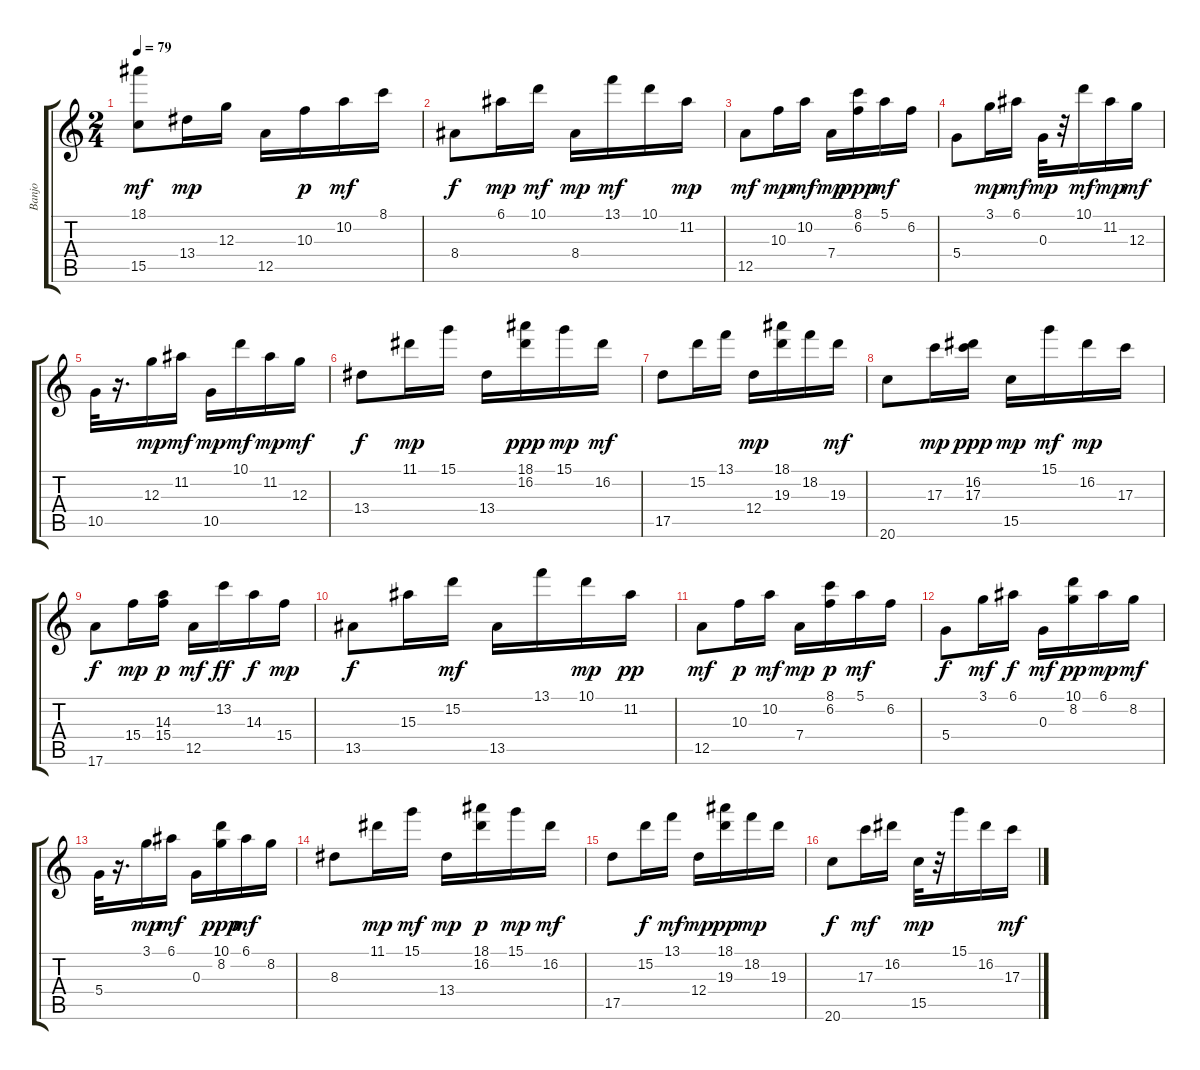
\track ("Banjo" "Banjo") {instrument banjo}
\staff {score tabs}
\tuning (E4 B3 G3 D3 A2 E2) {hide}
\displaytranspose 12
\ts (2 4)
\tempo 79
\clef g2
\ks c
(18.1 15.5).8{dy mf} 13.4.16{dy mp} 12.3.16 12.5.16 10.3.16{dy p} 10.2.16{dy mf} 8.1.16 |
8.4.8{dy f} 6.1.16{dy mp} 10.1.16{dy mf} 8.4.16{dy mp} 13.1.16{dy mf} 10.1.16 11.2.16{dy mp} |
12.5.8{dy mf} 10.3.16{dy mp} 10.2.16{dy mf} 7.4.16{dy mp} (8.1 6.2).16{dy ppp} 5.1.16{dy mf} 6.2.16 |
5.4.8 3.1.16{dy mp} 6.1.16{dy mf} 0.3.32{dy mp} r.32 10.1.16{dy mf} 11.2.16{dy mp} 12.3.16{dy mf} |
10.5.32 r.16{d} 12.3.16{dy mp} 11.2.16{dy mf} 10.5.16{dy mp} 10.1.16{dy mf} 11.2.16{dy mp} 12.3.16{dy mf} |
13.4.8{dy f} 11.1.16{dy mp} 15.1.16 13.4.16 (18.1 16.2).16{dy ppp} 15.1.16{dy mp} 16.2.16{dy mf} |
17.5.8 15.2.16 13.1.16 12.4.16{dy mp} (18.1 19.3).16 18.2.16 19.3.16{dy mf} |
20.6.8 17.3.16{dy mp} (16.2 17.3).16{dy ppp} 15.5.16{dy mp} 15.1.16{dy mf} 16.2.16{dy mp} 17.3.16 |
17.6.8{dy f} 15.4.16{dy mp} (14.3 15.4).16{dy p} 12.5.16{dy mf} 13.2.16{dy ff} 14.3.16{dy f} 15.4.16{dy mp} |
13.5.8{dy f} 15.3.16 15.2.16{dy mf} 13.5.16 13.1.16 10.1.16{dy mp} 11.2.16{dy pp} |
12.5.8{dy mf} 10.3.16{dy p} 10.2.16{dy mf} 7.4.16{dy mp} (8.1 6.2).16{dy p} 5.1.16{dy mf} 6.2.16 |
5.4.8{dy f} 3.1.16{dy mf} 6.1.16{dy f} 0.3.16{dy mf} (10.1 8.2).16{dy pp} 6.1.16{dy mp} 8.2.16{dy mf} |
5.4.32 r.16{d} 3.1.16{dy mp} 6.1.16{dy mf} 0.3.16 (10.1 8.2).16{dy ppp} 6.1.16{dy mf} 8.2.16 |
8.3.8 11.1.16{dy mp} 15.1.16{dy mf} 13.4.16{dy mp} (18.1 16.2).16{dy p} 15.1.16{dy mp} 16.2.16{dy mf} |
17.5.8 15.2.16{dy f} 13.1.16{dy mf} 12.4.16{dy mp} (18.1 19.3).16{dy pp} 18.2.16{dy mp} 19.3.16 |
20.6.8{dy f} 17.3.16{dy mf} 16.2.16 15.5.32{dy mp} r.32 15.1.16 16.2.16 17.3.16{dy mf}
